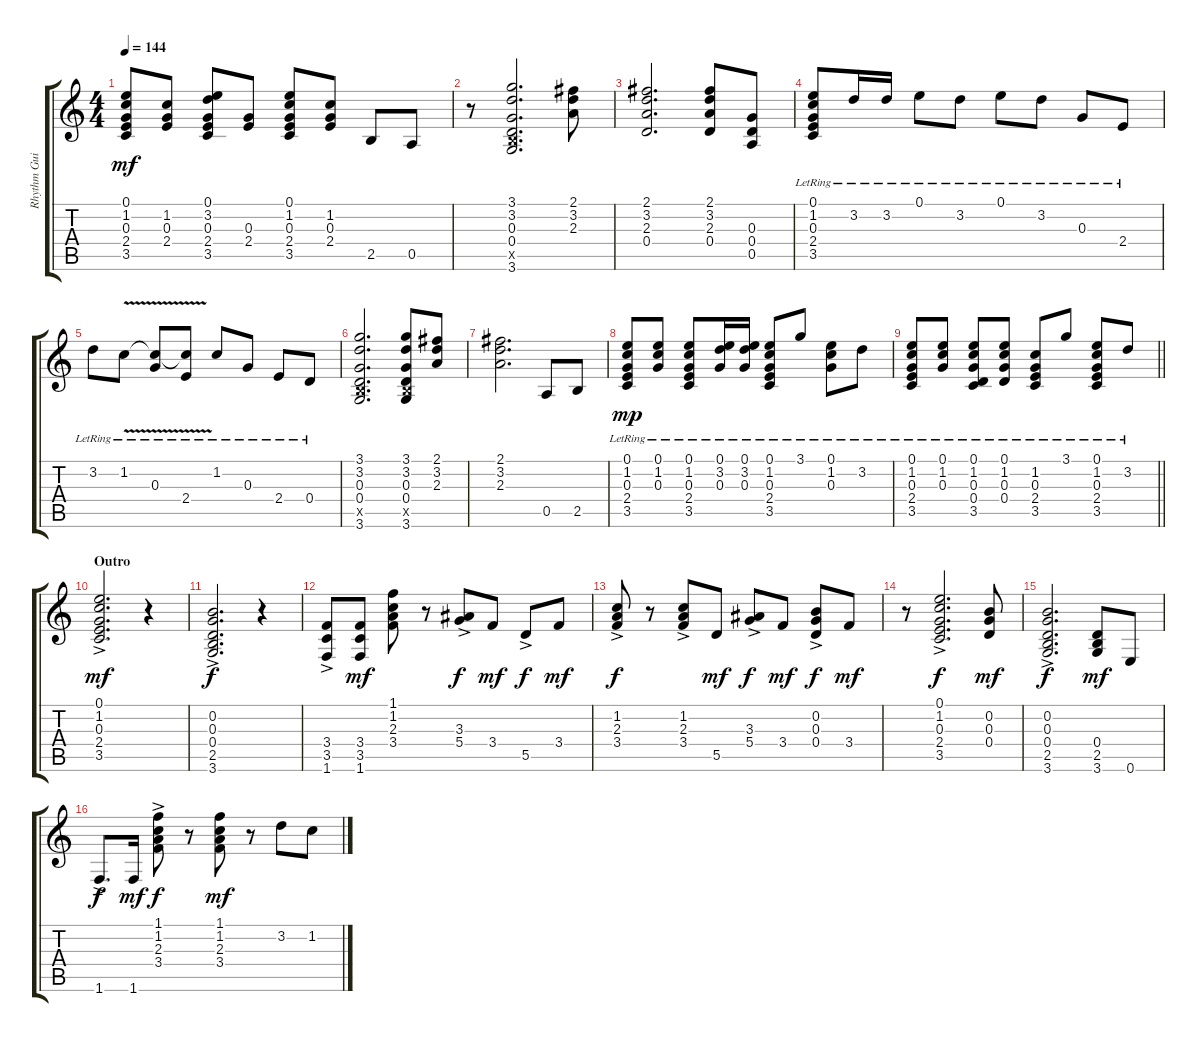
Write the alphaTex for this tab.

\track ("Rhythm Guitar" "Rhythm Gui") {instrument distortionguitar}
\staff {score tabs}
\tuning (E4 B3 G3 D3 A2 E2) {hide}
\ts (4 4)
\tempo 144
\clef g2
\ks c
(0.1 1.2 0.3 2.4 3.5).8{dy mf} (1.2 0.3 2.4).8 (0.1 3.2 0.3 2.4 3.5).8 (0.3 2.4).8 (0.1 1.2 0.3 2.4 3.5).8 (1.2 0.3 2.4).8 2.5.8 0.5.8 |
r.8 (3.1 3.2 0.3 0.4 2.5{x} 3.6).2{d} (2.1 3.2 2.3).8 |
(2.1 3.2 2.3 0.4).2{d} (2.1 3.2 2.3 0.4).8 (0.3 0.4 0.5).8 |
(0.1{lr} 1.2{lr} 0.3{lr} 2.4{lr} 3.5{lr}).8 3.2{lr}.16 3.2{lr}.16 0.1{lr}.8 3.2{lr}.8 0.1{lr}.8 3.2{lr}.8 0.3{lr}.8 2.4{lr}.8 |
3.2{lr}.8 1.2{v lr}.8 (1.2{v t} 0.3{v lr}).8 (1.2{v t} 2.4{v lr}).8 1.2{lr}.8 0.3{lr}.8 2.4{lr}.8 0.4{lr}.8 |
(3.1 3.2 0.3 0.4 2.5{x} 3.6).2{d} (3.1 3.2 0.3 0.4 2.5{x} 3.6).8 (2.1 3.2 2.3).8 |
(2.1 3.2 2.3).2{d} 0.5.8 2.5.8 |
(0.1{lr} 1.2{lr} 0.3{lr} 2.4{lr} 3.5{lr}).8{dy mp} (0.1{lr} 1.2{lr} 0.3{lr}).8 (0.1{lr} 1.2{lr} 0.3{lr} 2.4{lr} 3.5{lr}).8 (0.1{lr} 3.2{lr} 0.3{lr}).16 (0.1{lr} 3.2{lr} 0.3{lr}).16 (0.1{lr} 1.2{lr} 0.3{lr} 2.4{lr} 3.5{lr}).8 3.1{lr}.8 (0.1{lr} 1.2{lr} 0.3{lr}).8 3.2{lr}.8 |
\barLineRight lightlight
(0.1{lr} 1.2{lr} 0.3{lr} 2.4{lr} 3.5{lr}).8 (0.1{lr} 1.2{lr} 0.3{lr}).8 (0.1{lr} 1.2{lr} 0.3{lr} 0.4{lr} 3.5{lr}).8 (0.1{lr} 1.2{lr} 0.3{lr} 0.4{lr}).8 (1.2{lr} 0.3{lr} 2.4{lr} 3.5{lr}).8 3.1{lr}.8 (0.1{lr} 1.2{lr} 0.3{lr} 2.4{lr} 3.5{lr}).8 3.2{lr}.8 |
\section ("" "Outro")
(0.1{ac} 1.2{ac} 0.3{ac} 2.4{ac} 3.5{ac}).2{d dy mf} r.4 |
(0.2{ac} 0.3{ac} 0.4{ac} 2.5{ac} 3.6{ac}).2{d dy f} r.4 |
(3.4{ac} 3.5{ac} 1.6{ac}).8 (3.4 3.5 1.6).8{dy mf} (1.1 1.2 2.3 3.4).8 r.8 (3.3{ac} 5.4{ac}).8{dy f} 3.4.8{dy mf} 5.5{ac}.8{dy f} 3.4.8{dy mf} |
(1.2{ac} 2.3{ac} 3.4{ac}).8{dy f} r.8 (1.2{ac} 2.3{ac} 3.4{ac}).8 5.5.8{dy mf} (3.3{ac} 5.4{ac}).8{dy f} 3.4.8{dy mf} (0.2{ac} 0.3{ac} 0.4{ac}).8{dy f} 3.4.8{dy mf} |
r.8 (0.1{ac} 1.2{ac} 0.3{ac} 2.4{ac} 3.5{ac}).2{d dy f} (0.2 0.3 0.4).8{dy mf} |
(0.2{ac} 0.3{ac} 0.4{ac} 2.5{ac} 3.6{ac}).2{d dy f} (0.4 2.5 3.6).8{dy mf} 0.6.8 |
1.6{ac}.8{d dy f} 1.6.16{dy mf} (1.1{ac} 1.2{ac} 2.3{ac} 3.4{ac}).8{dy f} r.8 (1.1 1.2 2.3 3.4).8{dy mf} r.8 3.2.8 1.2.8
